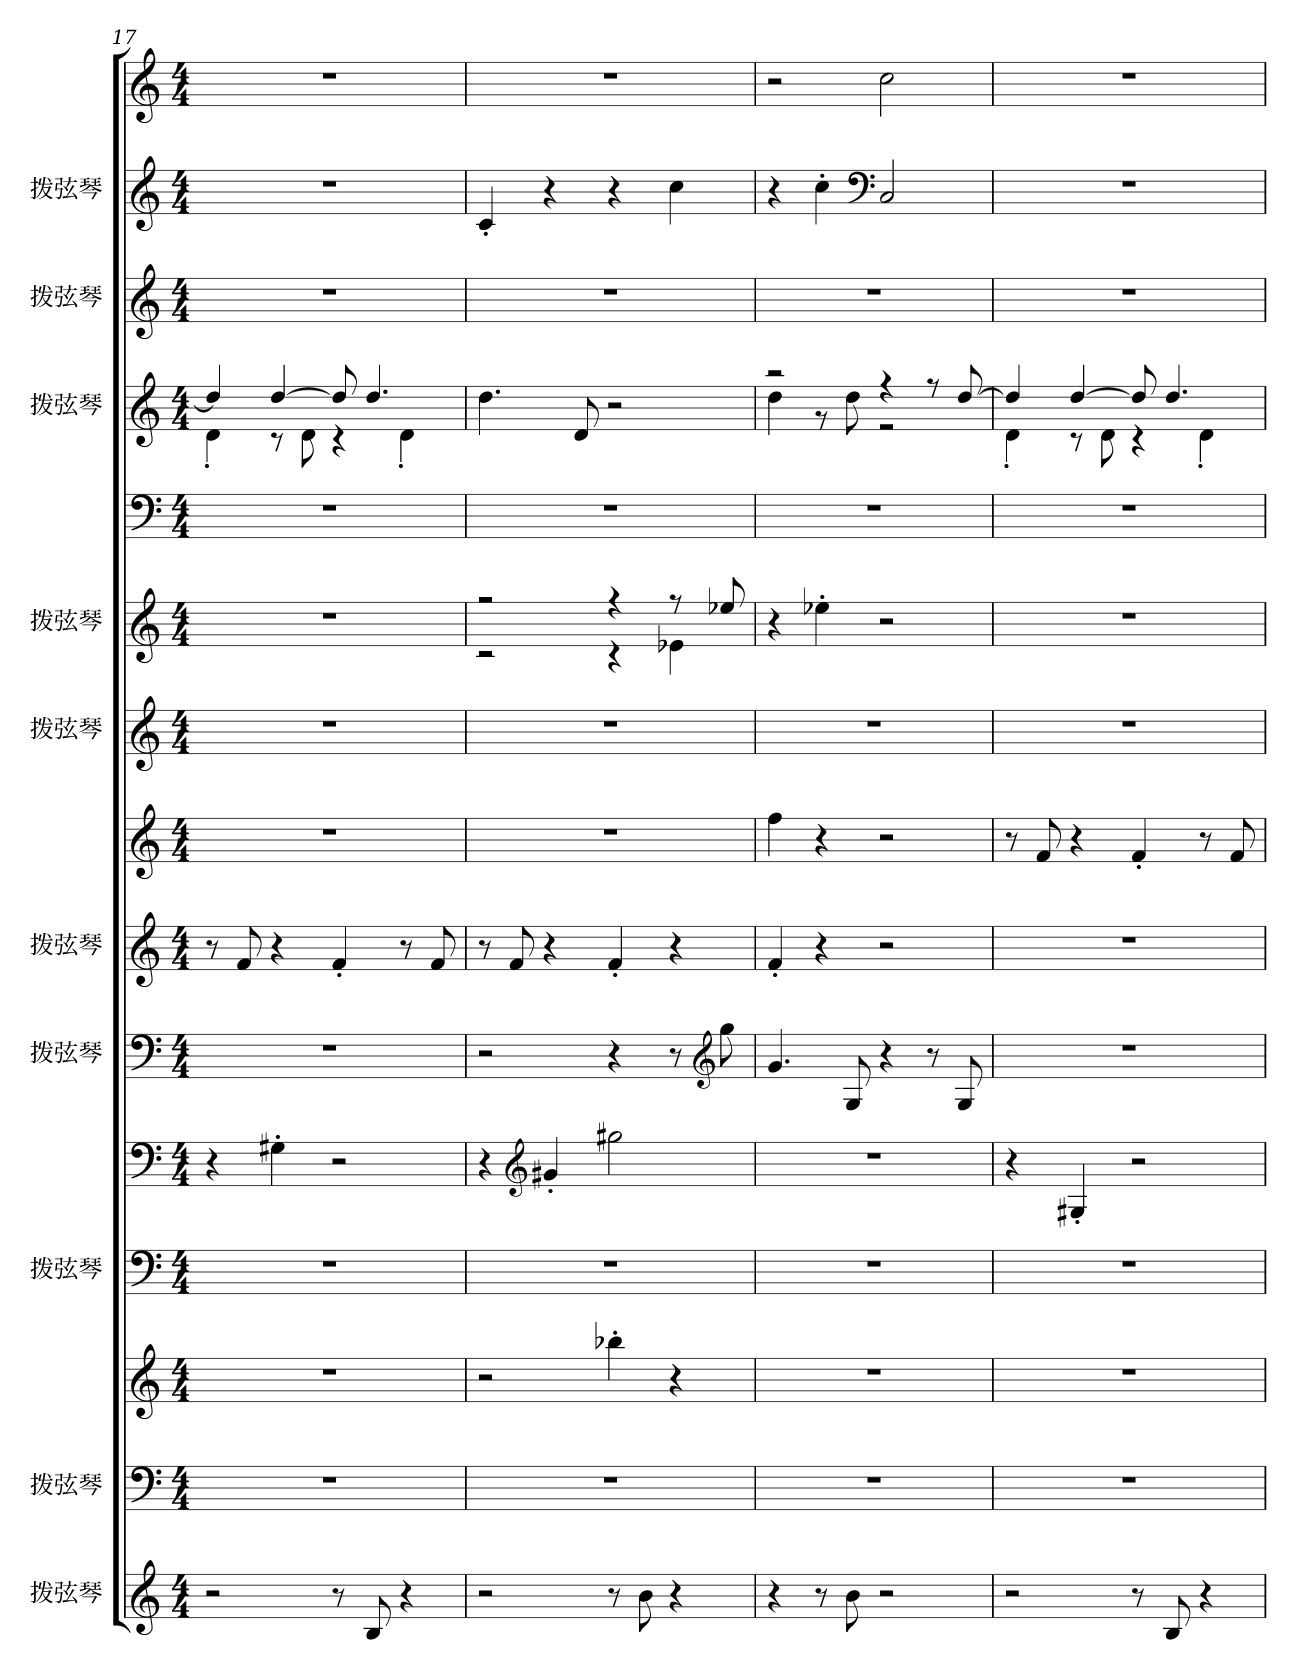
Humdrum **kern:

**kern	**kern	**kern	**kern	**kern	**kern	**kern	**kern	**kern	**kern	**kern	**kern	**kern	**kern	**kern
*part10	*part9	*part9	*part8	*part8	*part7	*part6	*part6	*part5	*part4	*part4	*part3	*part2	*part1	*part1
*staff15	*staff14	*staff13	*staff12	*staff11	*staff10	*staff9	*staff8	*staff7	*staff6	*staff5	*staff4	*staff3	*staff2	*staff1
*I"拨弦琴	*I"拨弦琴	*	*I"拨弦琴	*	*I"拨弦琴	*I"拨弦琴	*	*I"拨弦琴	*I"拨弦琴	*	*I"拨弦琴	*I"拨弦琴	*I"拨弦琴	*
*clefG2	*clefF4	*clefG2	*clefF4	*clefF4	*clefF4	*clefG2	*clefG2	*clefG2	*clefG2	*clefF4	*clefG2	*clefG2	*clefG2	*clefG2
*k[]	*k[]	*k[]	*k[]	*k[]	*k[]	*k[]	*k[]	*k[]	*k[]	*k[]	*k[]	*k[]	*k[]	*k[]
*M4/4	*M4/4	*M4/4	*M4/4	*M4/4	*M4/4	*M4/4	*M4/4	*M4/4	*M4/4	*M4/4	*M4/4	*M4/4	*M4/4	*M4/4
=17	=17	=17	=17	=17	=17	=17	=17	=17	=17	=17	=17	=17	=17	=17
*	*	*	*	*	*	*	*	*	*	*	*^	*	*	*
2r	1r	1r	1r	4r	1r	8r	1r	1r	1r	1r	4dd/]	4d'\	1r	1r	1r
.	.	.	.	.	.	8f/	.	.	.	.	.	.	.	.	.
.	.	.	.	4G#X'\	.	4r	.	.	.	.	[4dd/	8r	.	.	.
.	.	.	.	.	.	.	.	.	.	.	.	8d\	.	.	.
8r	.	.	.	2r	.	4f'/	.	.	.	.	8dd/]	4r	.	.	.
8B/	.	.	.	.	.	.	.	.	.	.	4.dd/	.	.	.	.
4r	.	.	.	.	.	8r	.	.	.	.	.	4d'\	.	.	.
.	.	.	.	.	.	8f/	.	.	.	.	.	.	.	.	.
*	*	*	*	*	*	*	*	*	*	*	*v	*v	*	*	*
!!LO:PB:g=z
=18	=18	=18	=18	=18	=18	=18	=18	=18	=18	=18	=18	=18	=18	=18
*	*	*	*	*	*	*	*	*	*^	*	*	*	*	*
2r	1r	2r	1r	4r	2r	8r	1r	1r	2r	2r	1r	4.dd\	1r	4c'/	1r
.	.	.	.	.	.	8f/	.	.	.	.	.	.	.	.	.
*	*	*	*	*clefG2	*	*	*	*	*	*	*	*	*	*	*
.	.	.	.	4g#X'/	.	4r	.	.	.	.	.	.	.	4r	.
.	.	.	.	.	.	.	.	.	.	.	.	8d/	.	.	.
8r	.	4bb-X'\	.	2gg#X\	4r	4f'/	.	.	4r	4r	.	2r	.	4r	.
8b\	.	.	.	.	.	.	.	.	.	.	.	.	.	.	.
4r	.	4r	.	.	8r	4r	.	.	8r	4e-X\	.	.	.	4cc\	.
*	*	*	*	*	*clefG2	*	*	*	*	*	*	*	*	*	*
.	.	.	.	.	8gg\	.	.	.	8ee-X/	.	.	.	.	.	.
*	*	*	*	*	*	*	*	*	*v	*v	*	*	*	*	*
=19	=19	=19	=19	=19	=19	=19	=19	=19	=19	=19	=19	=19	=19	=19
*	*	*	*	*	*	*	*	*	*	*	*^	*	*	*
4r	1r	1r	1r	1r	4.g/	4f'/	4ff\	1r	4r	1r	2r	4dd\	1r	4r	2r
8r	.	.	.	.	.	4r	4r	.	4ee-X'\	.	.	8r	.	4cc'\	.
8b\	.	.	.	.	8G/	.	.	.	.	.	.	8dd\	.	.	.
*	*	*	*	*	*	*	*	*	*	*	*	*	*	*clefF4	*
2r	.	.	.	.	4r	2r	2r	.	2r	.	4r	2r	.	2C/	2cc\
.	.	.	.	.	8r	.	.	.	.	.	8r	.	.	.	.
.	.	.	.	.	8G/	.	.	.	.	.	[8dd/	.	.	.	.
=20	=20	=20	=20	=20	=20	=20	=20	=20	=20	=20	=20	=20	=20	=20	=20
2r	1r	1r	1r	4r	1r	1r	8r	1r	1r	1r	4dd/]	4d'\	1r	1r	1r
.	.	.	.	.	.	.	8f/	.	.	.	.	.	.	.	.
.	.	.	.	4G#X'/	.	.	4r	.	.	.	[4dd/	8r	.	.	.
.	.	.	.	.	.	.	.	.	.	.	.	8d\	.	.	.
8r	.	.	.	2r	.	.	4f'/	.	.	.	8dd/]	4r	.	.	.
8B/	.	.	.	.	.	.	.	.	.	.	4.dd/	.	.	.	.
4r	.	.	.	.	.	.	8r	.	.	.	.	4d'\	.	.	.
.	.	.	.	.	.	.	8f/	.	.	.	.	.	.	.	.
*	*	*	*	*	*	*	*	*	*	*	*v	*v	*	*	*
=	=	=	=	=	=	=	=	=	=	=	=	=	=	=
*-	*-	*-	*-	*-	*-	*-	*-	*-	*-	*-	*-	*-	*-	*-
